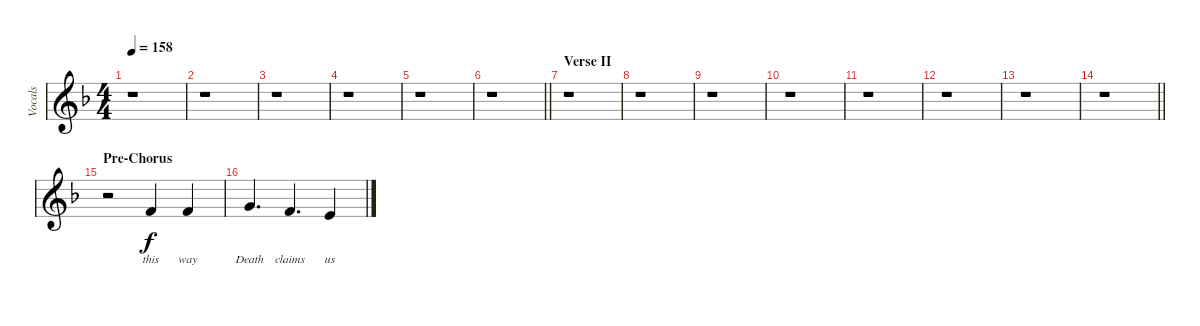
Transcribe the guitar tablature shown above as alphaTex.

\track ("Vocals" "Vocals") {instrument lead6voice}
\staff {score}
\tuning (D4 A3 F3 C3 G2 C2) {hide}
\ts (4 4)
\tempo 158
\clef g2
\ks f
r.1{dy f} |
r.1 |
r.1 |
r.1 |
r.1 |
\barLineRight lightlight
r.1 |
\section ("" "Verse II")
r.1 |
r.1 |
r.1 |
r.1 |
r.1 |
r.1 |
r.1 |
\barLineRight lightlight
r.1 |
\section ("" "Pre-Chorus")
r.2 8.2.4{lyrics (0 "this") lyrics (1 "") lyrics (2 "") lyrics (3 "") lyrics (4 "")} 8.2.4{lyrics (0 "way") lyrics (1 "") lyrics (2 "") lyrics (3 "") lyrics (4 "")} |
10.2.4{d lyrics (0 "Death") lyrics (1 "") lyrics (2 "") lyrics (3 "") lyrics (4 "")} 8.2.4{d lyrics (0 "claims") lyrics (1 "") lyrics (2 "") lyrics (3 "") lyrics (4 "")} 7.2.4{lyrics (0 "us") lyrics (1 "") lyrics (2 "") lyrics (3 "") lyrics (4 "")}
